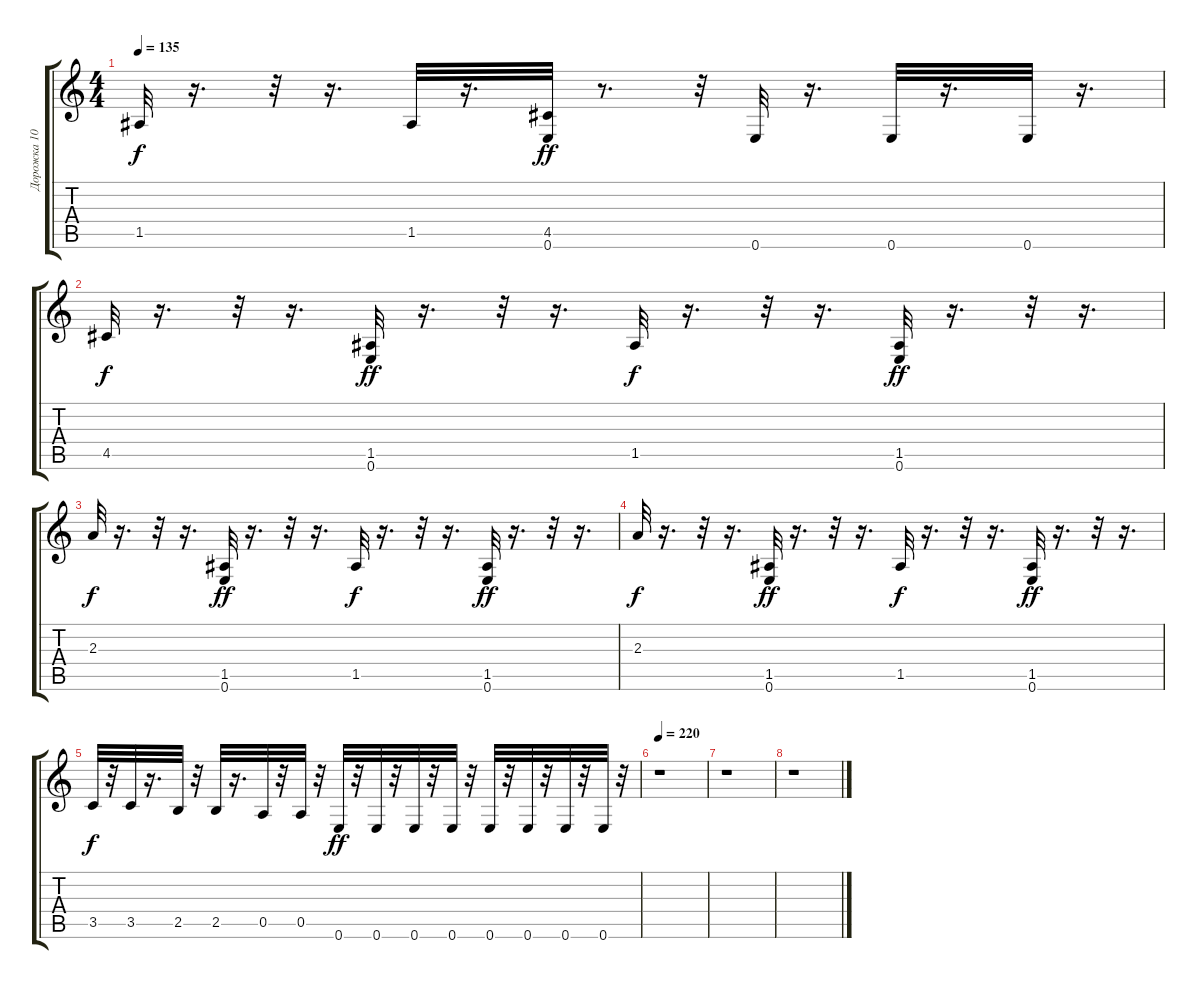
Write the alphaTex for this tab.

\track ("Дорожка 10" "Дорожка 10") {instrument acousticguitarnylon}
\staff {score tabs}
\tuning (E4 B3 G3 D3 A2 E2) {hide}
\ts (4 4)
\tempo 135
\clef g2
\ks c
1.5.32{dy f} r.16{d} r.32 r.16{d} 1.5.32 r.16{d} (4.5 0.6).32{dy ff} r.8{d} r.32 0.6.32 r.16{d} 0.6.32 r.16{d} 0.6.32 r.16{d} |
4.5.32{dy f} r.16{d} r.32 r.16{d} (1.5 0.6).32{dy ff} r.16{d} r.32 r.16{d} 1.5.32{dy f} r.16{d} r.32 r.16{d} (1.5 0.6).32{dy ff} r.16{d} r.32 r.16{d} |
2.3.32{dy f} r.16{d} r.32 r.16{d} (1.5 0.6).32{dy ff} r.16{d} r.32 r.16{d} 1.5.32{dy f} r.16{d} r.32 r.16{d} (1.5 0.6).32{dy ff} r.16{d} r.32 r.16{d} |
2.3.32{dy f} r.16{d} r.32 r.16{d} (1.5 0.6).32{dy ff} r.16{d} r.32 r.16{d} 1.5.32{dy f} r.16{d} r.32 r.16{d} (1.5 0.6).32{dy ff} r.16{d} r.32 r.16{d} |
3.5.32{dy f} r.32 3.5.32 r.16{d} 2.5.32 r.32 2.5.32 r.16{d} 0.5.32 r.32 0.5.32 r.32 0.6.32{dy ff} r.32 0.6.32 r.32 0.6.32 r.32 0.6.32 r.32 0.6.32 r.32 0.6.32 r.32 0.6.32 r.32 0.6.32 r.32 |
\tempo 220
r.1 |
r.1 |
r.1
